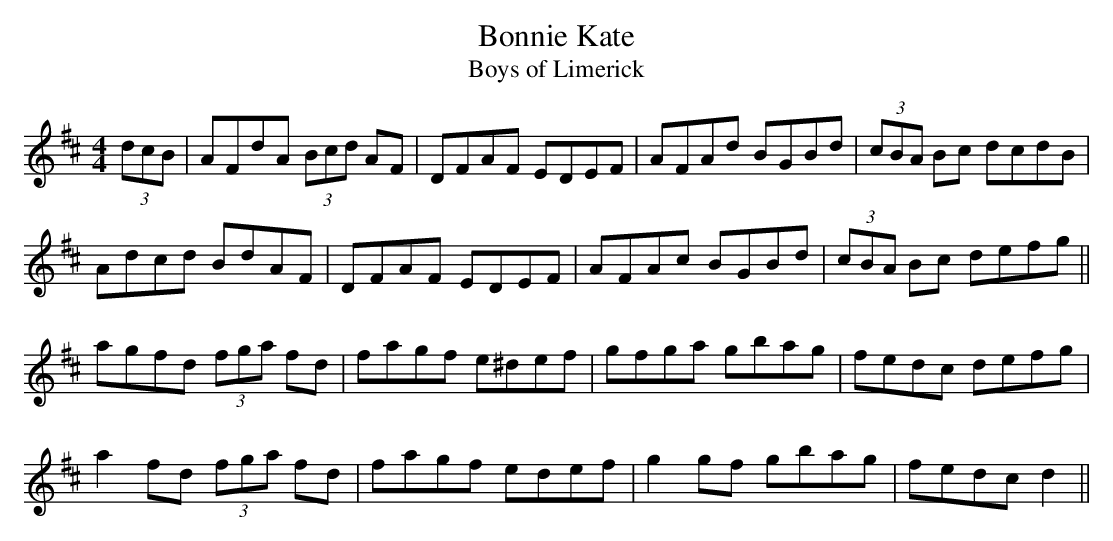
X:1
T:Bonnie Kate
T:Boys of Limerick
M:4/4
L:1/8
K:D
(3dcB|AFdA (3Bcd AF|DFAF EDEF|AFAd BGBd|(3cBA Bc dcdB|
Adcd BdAF|DFAF EDEF|AFAc BGBd|(3cBA Bc defg||
agfd (3fga fd|fagf e^def|gfga gbag|fedc defg|
a2 fd (3fga fd|fagf edef|g2 gf gbag|fedc d2||
